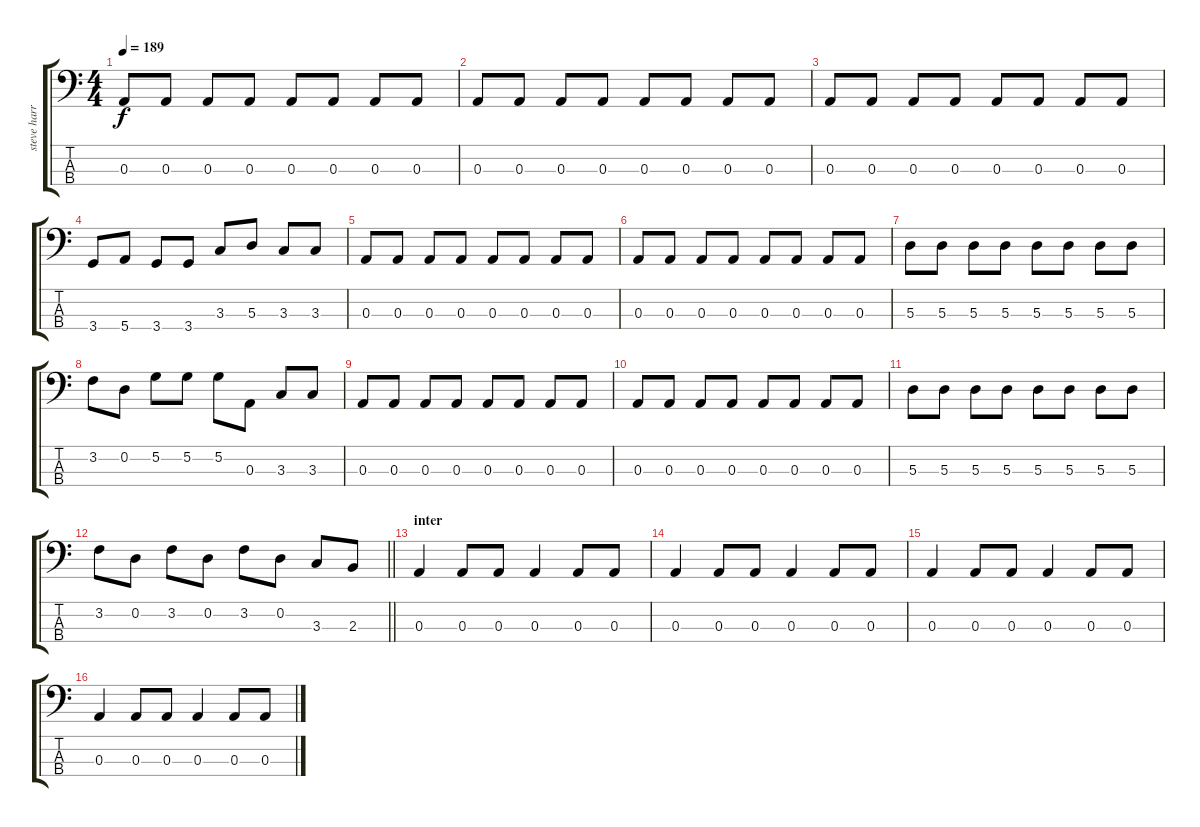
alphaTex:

\track ("steve harris" "steve harr") {instrument electricbassfinger}
\staff {score tabs}
\tuning (G2 D2 A1 E1) {hide}
\ts (4 4)
\tempo 189
\clef f4
\ks c
0.3.8{dy f} 0.3.8 0.3.8 0.3.8 0.3.8 0.3.8 0.3.8 0.3.8 |
0.3.8 0.3.8 0.3.8 0.3.8 0.3.8 0.3.8 0.3.8 0.3.8 |
0.3.8 0.3.8 0.3.8 0.3.8 0.3.8 0.3.8 0.3.8 0.3.8 |
3.4.8 5.4.8 3.4.8 3.4.8 3.3.8 5.3.8 3.3.8 3.3.8 |
0.3.8 0.3.8 0.3.8 0.3.8 0.3.8 0.3.8 0.3.8 0.3.8 |
0.3.8 0.3.8 0.3.8 0.3.8 0.3.8 0.3.8 0.3.8 0.3.8 |
5.3.8 5.3.8 5.3.8 5.3.8 5.3.8 5.3.8 5.3.8 5.3.8 |
3.2.8 0.2.8 5.2.8 5.2.8 5.2.8 0.3.8 3.3.8 3.3.8 |
0.3.8 0.3.8 0.3.8 0.3.8 0.3.8 0.3.8 0.3.8 0.3.8 |
0.3.8 0.3.8 0.3.8 0.3.8 0.3.8 0.3.8 0.3.8 0.3.8 |
5.3.8 5.3.8 5.3.8 5.3.8 5.3.8 5.3.8 5.3.8 5.3.8 |
\barLineRight lightlight
3.2.8 0.2.8 3.2.8 0.2.8 3.2.8 0.2.8 3.3.8 2.3.8 |
\section ("" "inter")
0.3.4 0.3.8 0.3.8 0.3.4 0.3.8 0.3.8 |
0.3.4 0.3.8 0.3.8 0.3.4 0.3.8 0.3.8 |
0.3.4 0.3.8 0.3.8 0.3.4 0.3.8 0.3.8 |
0.3.4 0.3.8 0.3.8 0.3.4 0.3.8 0.3.8
